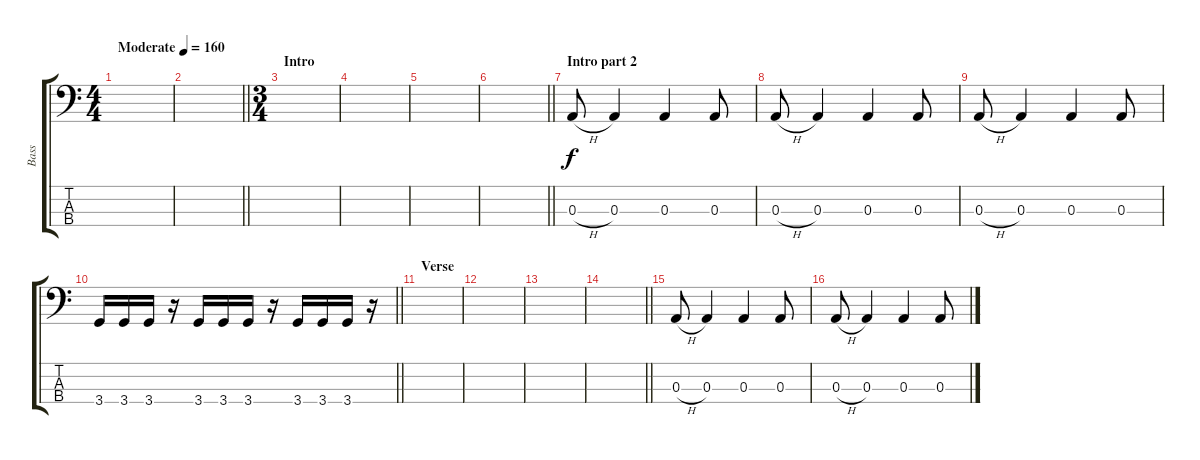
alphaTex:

\track ("Bass" "Bass") {instrument acousticbass}
\staff {score tabs}
\tuning (G2 D2 A1 E1) {hide}
\ts (4 4)
\tempo (160 "Moderate")
\clef f4
\ks c
|
\barLineRight lightlight
|
\ts (3 4)
\section ("" "Intro")
|
|
|
\barLineRight lightlight
|
\section ("" "Intro part 2")
0.3{h}.8 0.3.4 0.3.4 0.3.8 |
0.3{h}.8 0.3.4 0.3.4 0.3.8 |
0.3{h}.8 0.3.4 0.3.4 0.3.8 |
\barLineRight lightlight
3.4.16 3.4.16 3.4.16 r.16 3.4.16 3.4.16 3.4.16 r.16 3.4.16 3.4.16 3.4.16 r.16 |
\section ("" "Verse")
|
|
|
\barLineRight lightlight
|
0.3{h}.8 0.3.4 0.3.4 0.3.8 |
0.3{h}.8 0.3.4 0.3.4 0.3.8
